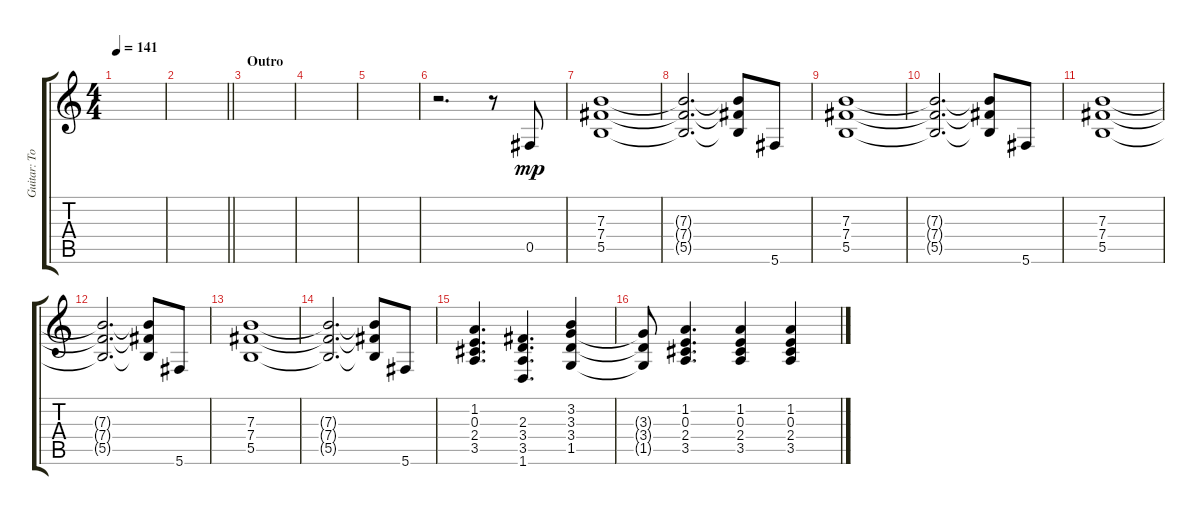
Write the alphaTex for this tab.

\track ("Guitar: Tony" "Guitar: To") {instrument distortionguitar}
\staff {score tabs}
\tuning (Db4 Ab3 E3 B2 Gb2 Db2) {hide}
\ts (4 4)
\tempo 141
\clef g2
\ks c
|
\barLineRight lightlight
|
\section ("" "Outro")
|
|
|
r.2{d} r.8 0.5.8{dy mp} |
(7.3 7.4 5.5).1 |
(7.3{t} 7.4{t} 5.5{t}).2{d} (7.3{t} 7.4{t} 5.5{t}).8 5.6.8 |
(7.3 7.4 5.5).1 |
(7.3{t} 7.4{t} 5.5{t}).2{d} (7.3{t} 7.4{t} 5.5{t}).8 5.6.8 |
(7.3 7.4 5.5).1 |
(7.3{t} 7.4{t} 5.5{t}).2{d} (7.3{t} 7.4{t} 5.5{t}).8 5.6.8 |
(7.3 7.4 5.5).1 |
(7.3{t} 7.4{t} 5.5{t}).2{d} (7.3{t} 7.4{t} 5.5{t}).8 5.6.8 |
(1.2 0.3 2.4 3.5).4{d} (2.3 3.4 3.5 1.6).4{d} (3.2 3.3 3.4 1.5).4 |
(3.3{t} 3.4{t} 1.5{t}).8 (1.2 0.3 2.4 3.5).4{d} (1.2 0.3 2.4 3.5).4 (1.2 0.3 2.4 3.5).4
